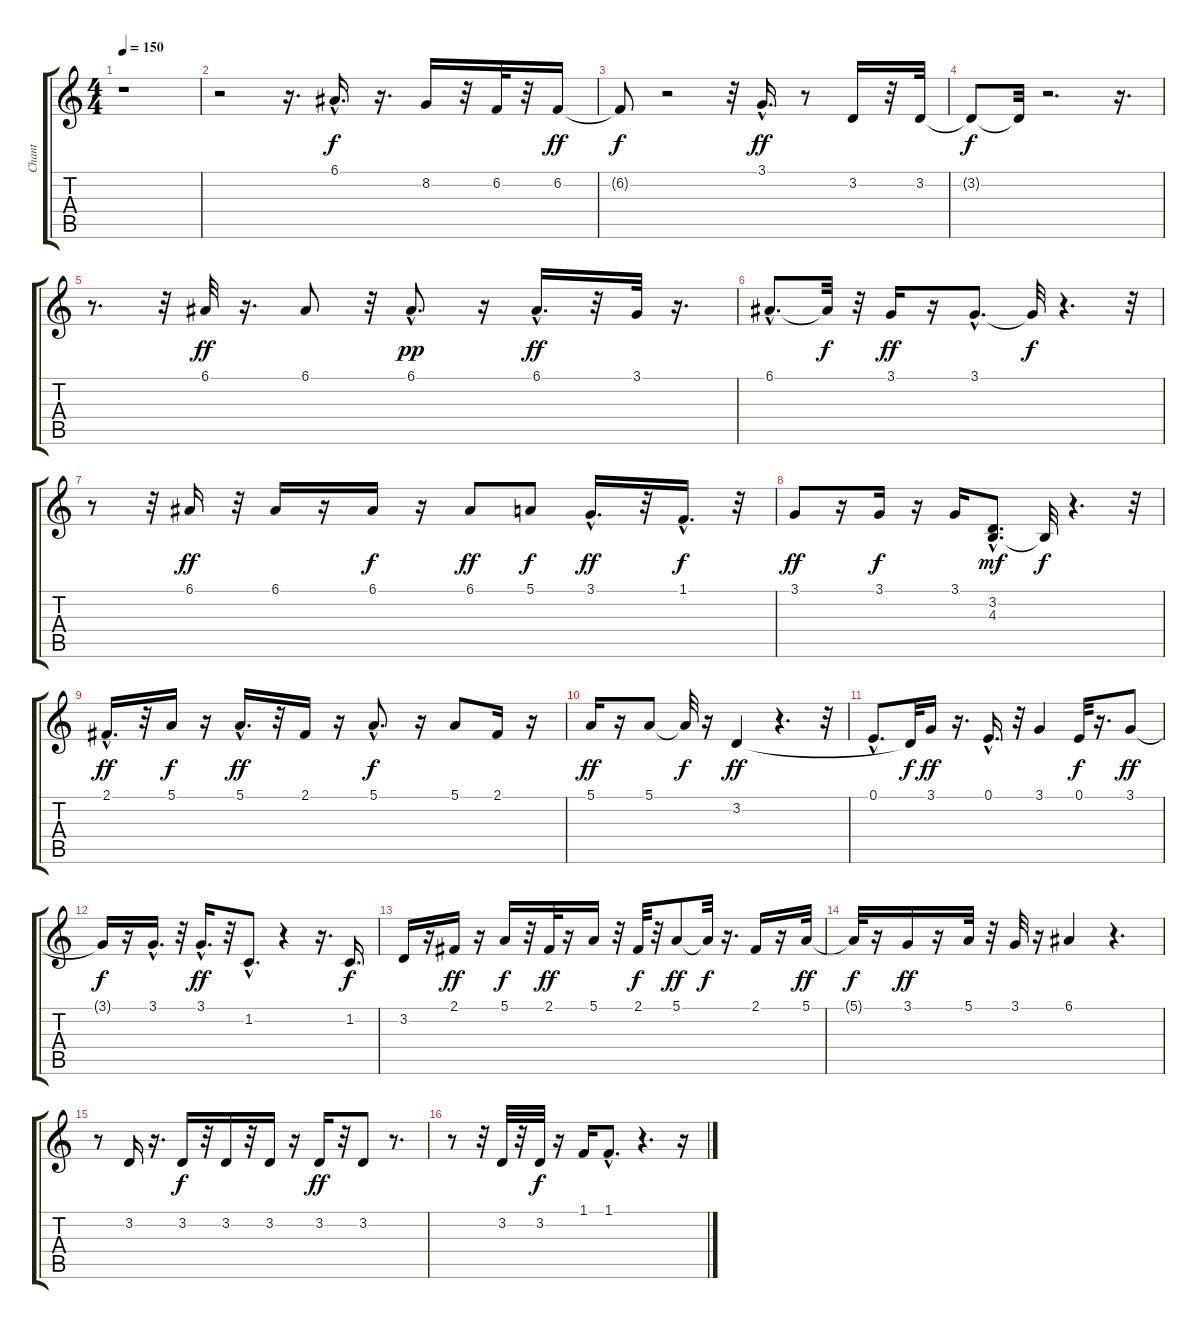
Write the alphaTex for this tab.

\track ("Chant" "Chant") {instrument harmonica}
\staff {score tabs}
\tuning (E4 B3 G3 D3 A2 E2) {hide}
\ts (4 4)
\tempo 150
\clef g2
\ks c
r.1{dy f} |
r.2 r.16{d} 6.1{hac}.16{d} r.16{d} 8.2.16 r.32 6.2.32 r.32 6.2.16{dy ff} |
6.2{t}.8{dy f} r.2 r.32 3.1{hac}.16{d dy ff} r.8 3.2.16 r.32 3.2.32 |
3.2{t}.8{dy f} 3.2{t}.32 r.2{d} r.16{d} |
r.8{d} r.32 6.1.32{dy ff} r.16{d} 6.1.8 r.32 6.1{hac}.8{d dy pp} r.16 6.1{hac}.16{d dy ff} r.32 3.1.32 r.16{d} |
6.1{hac}.8{d} 6.1{t}.32{dy f} r.32 3.1.16{dy ff} r.16 3.1{hac}.8{d} 3.1{t}.32{dy f} r.4{d} r.32 |
r.8 r.32 6.1.16{dy ff} r.32 6.1.16 r.16 6.1.16{dy f} r.16 6.1.8{dy ff} 5.1.8{dy f} 3.1{hac}.16{d dy ff} r.32 1.1{hac}.16{d dy f} r.32 |
3.1.8{dy ff} r.16 3.1.16{dy f} r.16 3.1.16 (3.2{hac} 4.3).8{d dy mf} 4.3{t}.32{dy f} r.4{d} r.32 |
2.1{hac}.16{d dy ff} r.32 5.1.16{dy f} r.16 5.1{hac}.16{d dy ff} r.32 2.1.16 r.16 5.1{hac}.8{d dy f} r.16 5.1.8 2.1.16 r.16 |
5.1.16{dy ff} r.16 5.1.8 5.1{t}.32{dy f} r.16 3.2.4{dy ff} r.4{d} r.32 |
0.1{hac}.8{d} 3.2{t}.32{dy f} 3.1.16{dy ff} r.16{d} 0.1{hac}.16{d} r.32 3.1.4 0.1.32{dy f} r.16{d} 3.1.8{dy ff} |
3.1{t}.16{dy f} r.16 3.1{hac}.16{d} r.32 3.1{hac}.16{d dy ff} r.32 1.2{hac}.8{d} r.4 r.16{d} 1.2.16{d dy f} |
3.2.16 r.16 2.1.16{dy ff} r.16 5.1.16{dy f} r.32 2.1.32{dy ff} r.16 5.1.16 r.32 2.1.32{dy f} r.32 5.1.8{dy ff} 5.1{t}.32{dy f} r.16{d} 2.1.16 r.16 5.1.32{dy ff} |
5.1{t}.32{dy f} r.16 3.1.16{dy ff} r.16 5.1.32 r.32 3.1.32 r.16 6.1.4 r.4{d} |
r.8 3.2.16 r.16{d} 3.2.16{dy f} r.32 3.2.16 r.32 3.2.16 r.16 3.2.16{dy ff} r.32 3.2.8 r.8{d} |
r.8 r.32 3.2.32 r.32 3.2.32{dy f} r.16 1.1.16 1.1{hac}.8{d} r.4{d} r.16
